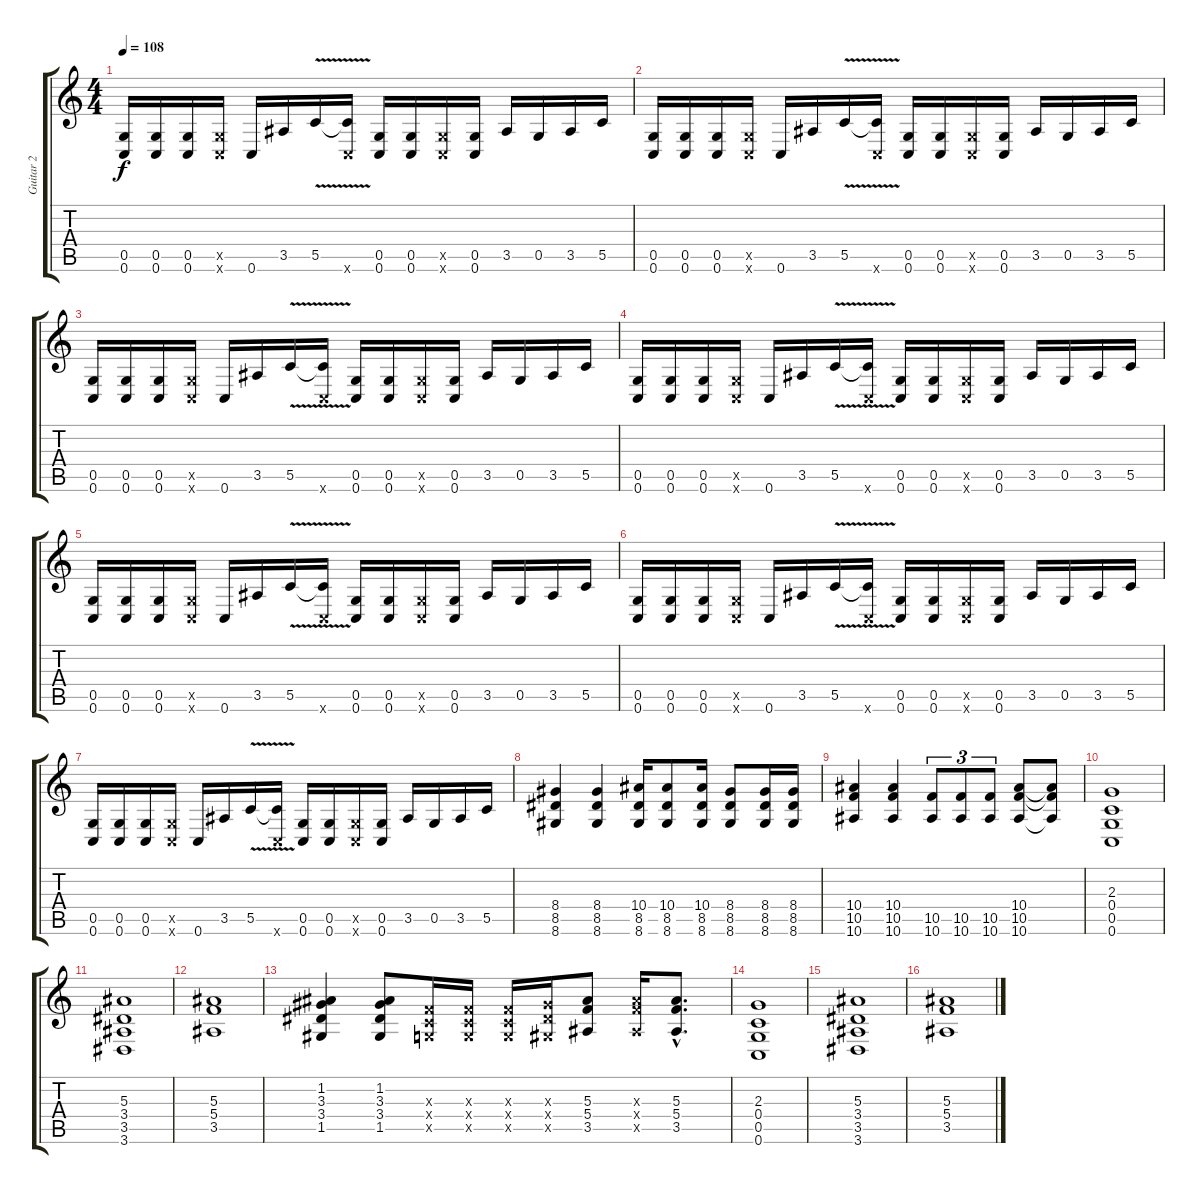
\track ("Guitar 2" "Guitar 2") {instrument distortionguitar}
\staff {score tabs}
\tuning (D4 A3 F3 C3 G2 C2) {hide}
\ts (4 4)
\tempo 108
\clef g2
\ks c
(0.5 0.6).16{dy f} (0.5 0.6).16 (0.5 0.6).16 (0.5{x} 0.6{x}).16 0.6.16 3.5.16 5.5{v}.16 (5.5{t} 0.6{x}).16 (0.5 0.6).16 (0.5 0.6).16 (0.5{x} 0.6{x}).16 (0.5 0.6).16 3.5.16 0.5.16 3.5.16 5.5.16 |
(0.5 0.6).16 (0.5 0.6).16 (0.5 0.6).16 (0.5{x} 0.6{x}).16 0.6.16 3.5.16 5.5{v}.16 (5.5{t} 0.6{x}).16 (0.5 0.6).16 (0.5 0.6).16 (0.5{x} 0.6{x}).16 (0.5 0.6).16 3.5.16 0.5.16 3.5.16 5.5.16 |
(0.5 0.6).16 (0.5 0.6).16 (0.5 0.6).16 (0.5{x} 0.6{x}).16 0.6.16 3.5.16 5.5{v}.16 (5.5{t} 0.6{x}).16 (0.5 0.6).16 (0.5 0.6).16 (0.5{x} 0.6{x}).16 (0.5 0.6).16 3.5.16 0.5.16 3.5.16 5.5.16 |
(0.5 0.6).16 (0.5 0.6).16 (0.5 0.6).16 (0.5{x} 0.6{x}).16 0.6.16 3.5.16 5.5{v}.16 (5.5{t} 0.6{x}).16 (0.5 0.6).16 (0.5 0.6).16 (0.5{x} 0.6{x}).16 (0.5 0.6).16 3.5.16 0.5.16 3.5.16 5.5.16 |
(0.5 0.6).16 (0.5 0.6).16 (0.5 0.6).16 (0.5{x} 0.6{x}).16 0.6.16 3.5.16 5.5{v}.16 (5.5{t} 0.6{x}).16 (0.5 0.6).16 (0.5 0.6).16 (0.5{x} 0.6{x}).16 (0.5 0.6).16 3.5.16 0.5.16 3.5.16 5.5.16 |
(0.5 0.6).16 (0.5 0.6).16 (0.5 0.6).16 (0.5{x} 0.6{x}).16 0.6.16 3.5.16 5.5{v}.16 (5.5{t} 0.6{x}).16 (0.5 0.6).16 (0.5 0.6).16 (0.5{x} 0.6{x}).16 (0.5 0.6).16 3.5.16 0.5.16 3.5.16 5.5.16 |
(0.5 0.6).16 (0.5 0.6).16 (0.5 0.6).16 (0.5{x} 0.6{x}).16 0.6.16 3.5.16 5.5{v}.16 (5.5{t} 0.6{x}).16 (0.5 0.6).16 (0.5 0.6).16 (0.5{x} 0.6{x}).16 (0.5 0.6).16 3.5.16 0.5.16 3.5.16 5.5.16 |
(8.4 8.5 8.6).4 (8.4 8.5 8.6).4 (10.4 8.5 8.6).16 (10.4 8.5 8.6).8 (10.4 8.5 8.6).16 (8.4 8.5 8.6).8 (8.4 8.5 8.6).16 (8.4 8.5 8.6).16 |
(10.4 10.5 10.6).4 (10.4 10.5 10.6).4 (10.5 10.6).8{tu (3 2)} (10.5 10.6).8{tu (3 2)} (10.5 10.6).8{tu (3 2)} (10.4 10.5 10.6).8 (10.4{t} 10.5{t} 10.6{t}).8 |
(2.3 0.4 0.5 0.6).1 |
(5.3 3.4 3.5 3.6).1 |
(5.3 5.4 3.5).1 |
(1.2 3.3 3.4 1.5).4 (1.2 3.3 3.4 1.5).8 (0.3{x} 0.4{x} 0.5{x}).16 (0.3{x} 0.4{x} 0.5{x}).16 (0.3{x} 0.4{x} 0.5{x}).16 (3.3{x} 3.4{x} 1.5{x}).16 (5.3 5.4 3.5).8 (5.3{x} 5.4{x} 3.5{x}).16 (5.3{hac} 5.4{hac} 3.5{hac}).8{d} |
(2.3 0.4 0.5 0.6).1 |
(5.3 3.4 3.5 3.6).1 |
(5.3 5.4 3.5).1
